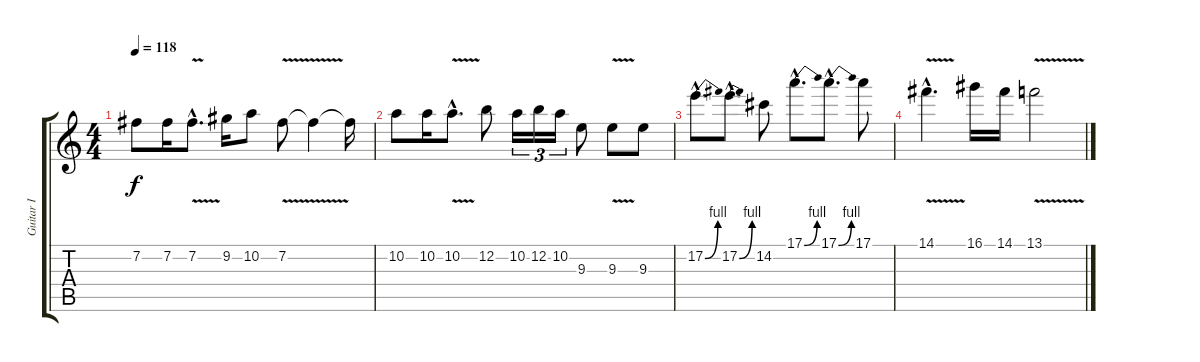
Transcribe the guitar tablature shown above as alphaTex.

\track ("Guitar I" "Guitar I") {instrument overdrivenguitar}
\staff {score tabs}
\tuning (E4 B3 G3 D3 A2 E2) {hide}
\ts (4 4)
\tempo 118
\clef g2
\ks c
7.2.8{dy f} 7.2.16 7.2{v hac}.8{d} 9.2.16 10.2.8 7.2{v}.8 7.2{t}.4 7.2{t}.16 |
10.2.8 10.2.16 10.2{v hac}.8{d} 12.2.8 10.2.16{tu (3 2)} 12.2.16{tu (3 2)} 10.2.16{tu (3 2)} 9.3.8 9.3{v}.8 9.3.8 |
17.2{be (bend 0 0 60 4) hac}.8{d} 17.2{be (bend 0 0 60 4) hac}.8{d} 14.2.8 17.1{be (bend 0 0 60 4) hac}.8{d} 17.1{be (bend 0 0 60 4) hac}.8{d} 17.1.8 |
14.1{v hac}.4{d} 16.1.16 14.1.16 13.1{v}.2
